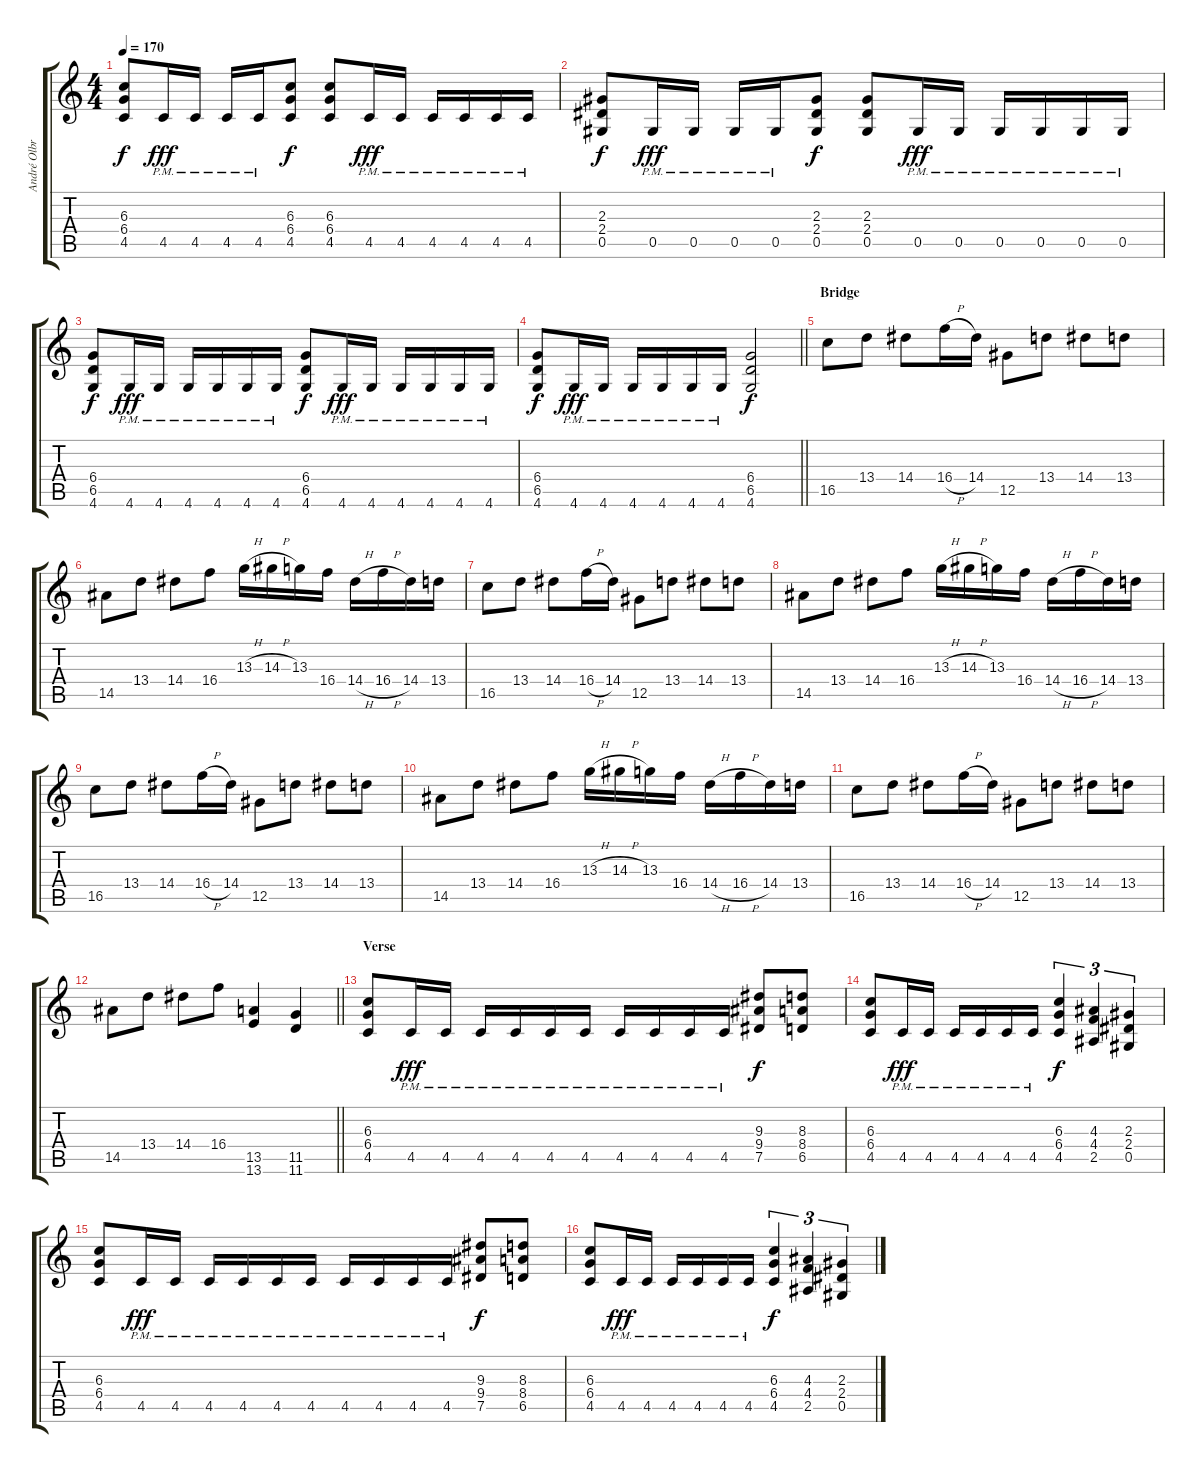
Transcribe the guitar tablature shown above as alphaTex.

\track ("André Olbrich" "André Olbr") {instrument overdrivenguitar}
\staff {score tabs}
\tuning (Eb4 Bb3 Gb3 Db3 Ab2 Eb2) {hide}
\ts (4 4)
\tempo 170
\clef g2
\ks c
(6.3 6.4 4.5).8{dy f} 4.5{pm}.16{dy fff} 4.5{pm}.16 4.5{pm}.16 4.5{pm}.16 (6.3 6.4 4.5).8{dy f} (6.3 6.4 4.5).8 4.5{pm}.16{dy fff} 4.5{pm}.16 4.5{pm}.16 4.5{pm}.16 4.5{pm}.16 4.5{pm}.16 |
(2.3 2.4 0.5).8{dy f} 0.5{pm}.16{dy fff} 0.5{pm}.16 0.5{pm}.16 0.5{pm}.16 (2.3 2.4 0.5).8{dy f} (2.3 2.4 0.5).8 0.5{pm}.16{dy fff} 0.5{pm}.16 0.5{pm}.16 0.5{pm}.16 0.5{pm}.16 0.5{pm}.16 |
(6.4 6.5 4.6).8{dy f} 4.6{pm}.16{dy fff} 4.6{pm}.16 4.6{pm}.16 4.6{pm}.16 4.6{pm}.16 4.6{pm}.16 (6.4 6.5 4.6).8{dy f} 4.6{pm}.16{dy fff} 4.6{pm}.16 4.6{pm}.16 4.6{pm}.16 4.6{pm}.16 4.6{pm}.16 |
\barLineRight lightlight
(6.4 6.5 4.6).8{dy f} 4.6{pm}.16{dy fff} 4.6{pm}.16 4.6{pm}.16 4.6{pm}.16 4.6{pm}.16 4.6{pm}.16 (6.4 6.5 4.6).2{dy f} |
\section ("" "Bridge")
16.5.8 13.4.8 14.4.8 16.4{h}.16 14.4.16 12.5.8 13.4.8 14.4.8 13.4.8 |
14.5.8 13.4.8 14.4.8 16.4.8 13.3{h}.16 14.3{h}.16 13.3.16 16.4.16 14.4{h}.16 16.4{h}.16 14.4.16 13.4.16 |
16.5.8 13.4.8 14.4.8 16.4{h}.16 14.4.16 12.5.8 13.4.8 14.4.8 13.4.8 |
14.5.8 13.4.8 14.4.8 16.4.8 13.3{h}.16 14.3{h}.16 13.3.16 16.4.16 14.4{h}.16 16.4{h}.16 14.4.16 13.4.16 |
16.5.8 13.4.8 14.4.8 16.4{h}.16 14.4.16 12.5.8 13.4.8 14.4.8 13.4.8 |
14.5.8 13.4.8 14.4.8 16.4.8 13.3{h}.16 14.3{h}.16 13.3.16 16.4.16 14.4{h}.16 16.4{h}.16 14.4.16 13.4.16 |
16.5.8 13.4.8 14.4.8 16.4{h}.16 14.4.16 12.5.8 13.4.8 14.4.8 13.4.8 |
\barLineRight lightlight
14.5.8 13.4.8 14.4.8 16.4.8 (13.5 13.6).4 (11.5 11.6).4 |
\section ("" "Verse")
(6.3 6.4 4.5).8 4.5{pm}.16{dy fff} 4.5{pm}.16 4.5{pm}.16 4.5{pm}.16 4.5{pm}.16 4.5{pm}.16 4.5{pm}.16 4.5{pm}.16 4.5{pm}.16 4.5{pm}.16 (9.3 9.4 7.5).8{dy f} (8.3 8.4 6.5).8 |
(6.3 6.4 4.5).8 4.5{pm}.16{dy fff} 4.5{pm}.16 4.5{pm}.16 4.5{pm}.16 4.5{pm}.16 4.5{pm}.16 (6.3 6.4 4.5).4{tu (3 2) dy f} (4.3 4.4 2.5).4{tu (3 2)} (2.3 2.4 0.5).4{tu (3 2)} |
(6.3 6.4 4.5).8 4.5{pm}.16{dy fff} 4.5{pm}.16 4.5{pm}.16 4.5{pm}.16 4.5{pm}.16 4.5{pm}.16 4.5{pm}.16 4.5{pm}.16 4.5{pm}.16 4.5{pm}.16 (9.3 9.4 7.5).8{dy f} (8.3 8.4 6.5).8 |
(6.3 6.4 4.5).8 4.5{pm}.16{dy fff} 4.5{pm}.16 4.5{pm}.16 4.5{pm}.16 4.5{pm}.16 4.5{pm}.16 (6.3 6.4 4.5).4{tu (3 2) dy f} (4.3 4.4 2.5).4{tu (3 2)} (2.3 2.4 0.5).4{tu (3 2)}
